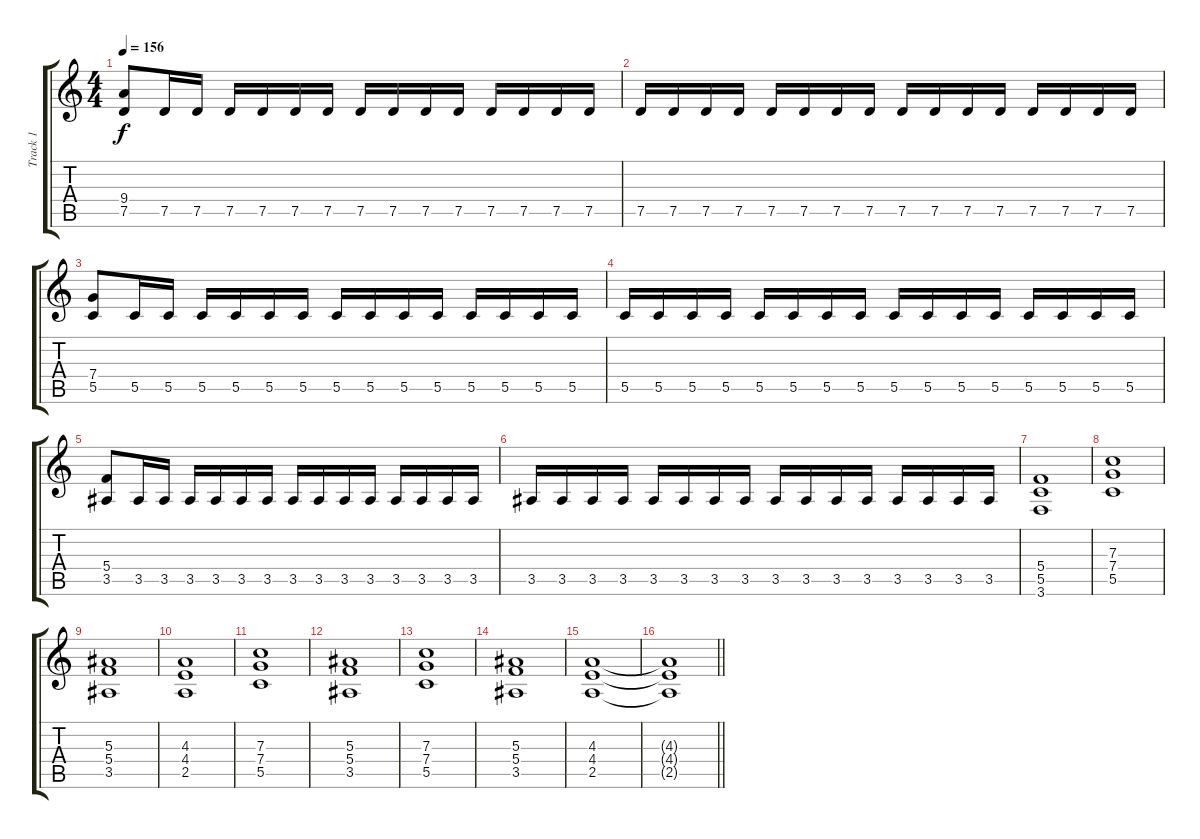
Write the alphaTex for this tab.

\track ("Track 1" "Track 1") {instrument distortionguitar}
\staff {score tabs}
\tuning (D4 A3 F3 C3 G2 D2) {hide}
\ts (4 4)
\tempo 156
\clef g2
\ks c
(9.4 7.5).8{dy f} 7.5.16 7.5.16 7.5.16 7.5.16 7.5.16 7.5.16 7.5.16 7.5.16 7.5.16 7.5.16 7.5.16 7.5.16 7.5.16 7.5.16 |
7.5.16 7.5.16 7.5.16 7.5.16 7.5.16 7.5.16 7.5.16 7.5.16 7.5.16 7.5.16 7.5.16 7.5.16 7.5.16 7.5.16 7.5.16 7.5.16 |
(7.4 5.5).8 5.5.16 5.5.16 5.5.16 5.5.16 5.5.16 5.5.16 5.5.16 5.5.16 5.5.16 5.5.16 5.5.16 5.5.16 5.5.16 5.5.16 |
5.5.16 5.5.16 5.5.16 5.5.16 5.5.16 5.5.16 5.5.16 5.5.16 5.5.16 5.5.16 5.5.16 5.5.16 5.5.16 5.5.16 5.5.16 5.5.16 |
(5.4 3.5).8 3.5.16 3.5.16 3.5.16 3.5.16 3.5.16 3.5.16 3.5.16 3.5.16 3.5.16 3.5.16 3.5.16 3.5.16 3.5.16 3.5.16 |
3.5.16 3.5.16 3.5.16 3.5.16 3.5.16 3.5.16 3.5.16 3.5.16 3.5.16 3.5.16 3.5.16 3.5.16 3.5.16 3.5.16 3.5.16 3.5.16 |
(5.4 5.5 3.6).1 |
(7.3 7.4 5.5).1 |
(5.3 5.4 3.5).1 |
(4.3 4.4 2.5).1 |
(7.3 7.4 5.5).1 |
(5.3 5.4 3.5).1 |
(7.3 7.4 5.5).1 |
(5.3 5.4 3.5).1 |
(4.3 4.4 2.5).1 |
\barLineRight lightlight
(4.3{t} 4.4{t} 2.5{t}).1
